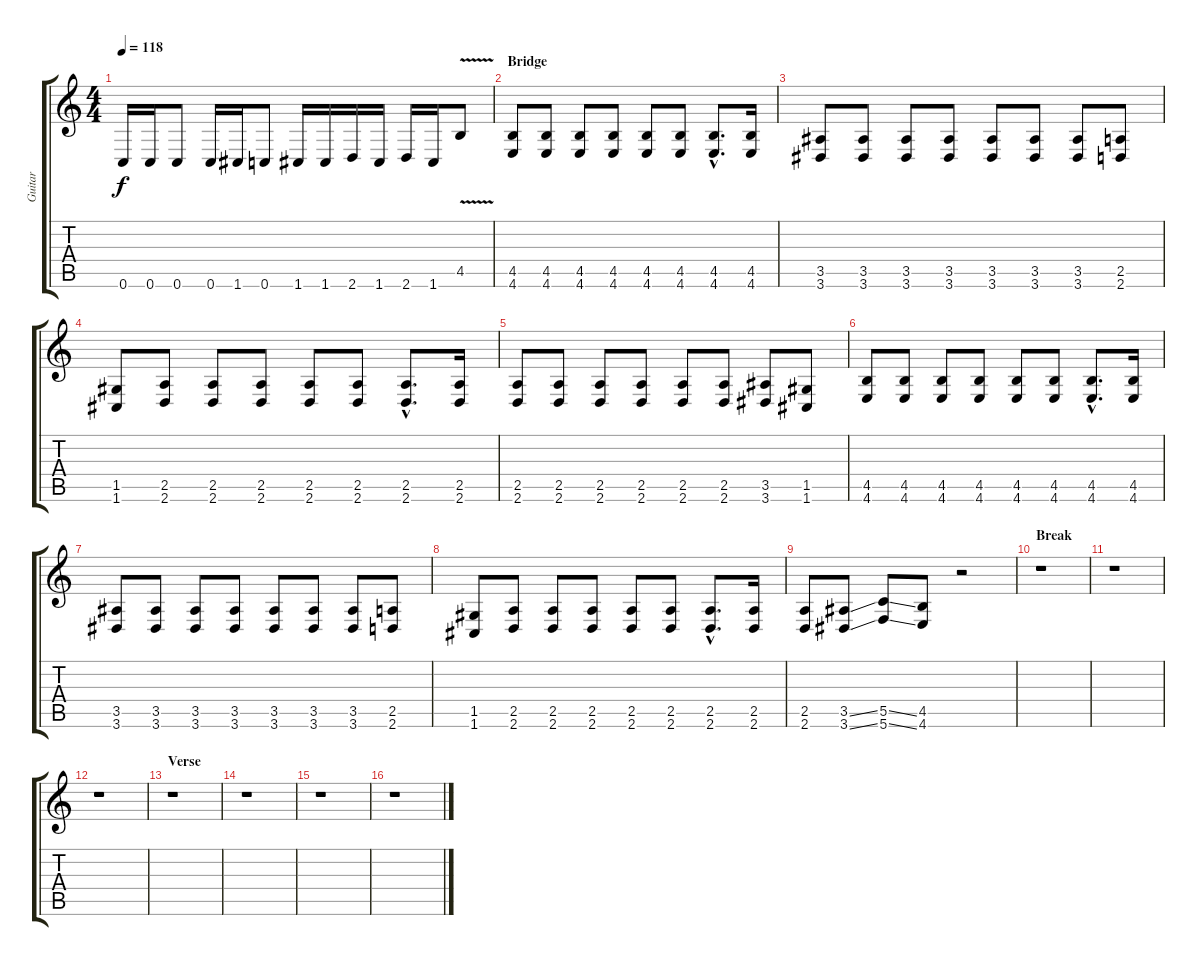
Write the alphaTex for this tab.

\track ("Guitar" "Guitar") {instrument distortionguitar}
\staff {score tabs}
\tuning (E4 C4 G3 C3 G2 C2) {hide}
\ts (4 4)
\tempo 118
\clef g2
\ks c
0.6.16{dy f} 0.6.16 0.6.8 0.6.16 1.6.16 0.6.8 1.6.16 1.6.16 2.6.16 1.6.16 2.6.16 1.6.16 4.5{v}.8 |
\section ("" "Bridge")
(4.5 4.6).8 (4.5 4.6).8 (4.5 4.6).8 (4.5 4.6).8 (4.5 4.6).8 (4.5 4.6).8 (4.5{hac} 4.6{hac}).8{d} (4.5 4.6).16 |
(3.5 3.6).8 (3.5 3.6).8 (3.5 3.6).8 (3.5 3.6).8 (3.5 3.6).8 (3.5 3.6).8 (3.5 3.6).8 (2.5 2.6).8 |
(1.5 1.6).8 (2.5 2.6).8 (2.5 2.6).8 (2.5 2.6).8 (2.5 2.6).8 (2.5 2.6).8 (2.5{hac} 2.6{hac}).8{d} (2.5 2.6).16 |
(2.5 2.6).8 (2.5 2.6).8 (2.5 2.6).8 (2.5 2.6).8 (2.5 2.6).8 (2.5 2.6).8 (3.5 3.6).8 (1.5 1.6).8 |
(4.5 4.6).8 (4.5 4.6).8 (4.5 4.6).8 (4.5 4.6).8 (4.5 4.6).8 (4.5 4.6).8 (4.5{hac} 4.6{hac}).8{d} (4.5 4.6).16 |
(3.5 3.6).8 (3.5 3.6).8 (3.5 3.6).8 (3.5 3.6).8 (3.5 3.6).8 (3.5 3.6).8 (3.5 3.6).8 (2.5 2.6).8 |
(1.5 1.6).8 (2.5 2.6).8 (2.5 2.6).8 (2.5 2.6).8 (2.5 2.6).8 (2.5 2.6).8 (2.5{hac} 2.6{hac}).8{d} (2.5 2.6).16 |
(2.5 2.6).8 (3.5{ss} 3.6{ss}).8 (5.5{ss} 5.6{ss}).8 (4.5 4.6).8 r.2 |
\section ("" "Break")
r.1 |
r.1 |
r.1 |
\section ("" "Verse")
r.1 |
r.1 |
r.1 |
r.1
